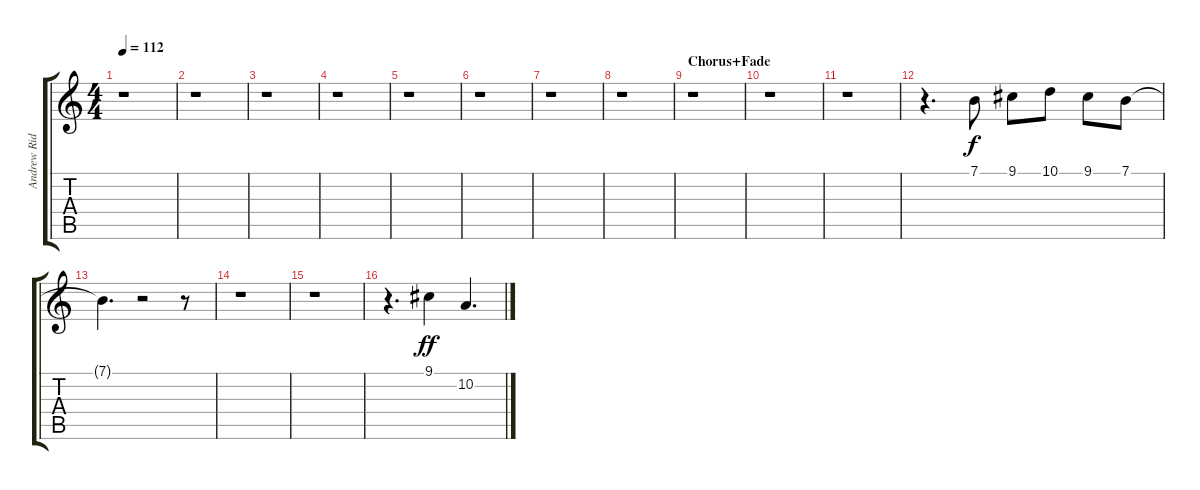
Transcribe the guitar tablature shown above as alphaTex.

\track ("Andrew Ridgeley " "Andrew Rid") {instrument synthvoice}
\staff {score tabs}
\tuning (E4 B3 G3 D3 A2 E2) {hide}
\ts (4 4)
\tempo 112
\clef g2
\ks c
r.1{dy f} |
r.1 |
r.1 |
r.1 |
r.1 |
r.1 |
r.1 |
r.1 |
\section ("" "Chorus+Fade")
r.1 |
r.1 |
r.1 |
r.4{d} 7.1.8 9.1.8 10.1.8 9.1.8 7.1.8 |
7.1{t}.4{d} r.2 r.8 |
r.1 |
r.1 |
r.4{d} 9.1.4{dy ff} 10.2.4{d}
